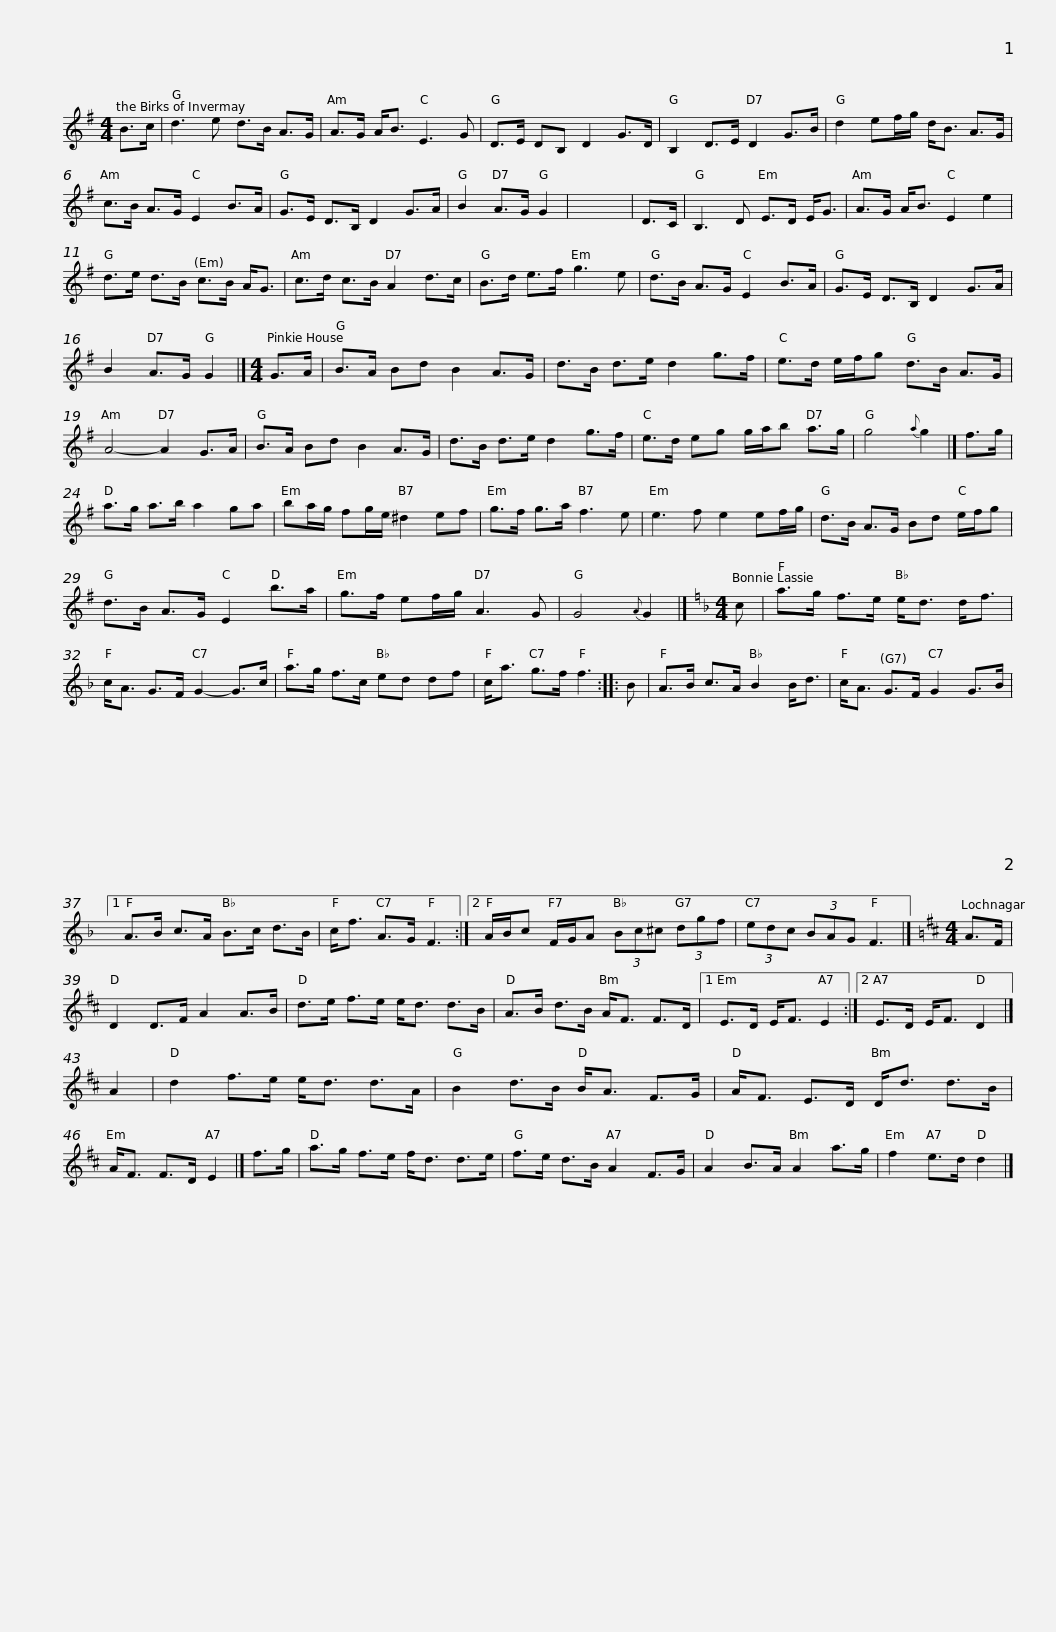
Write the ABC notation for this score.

X:1
L:1/8
M:4/4
I:linebreak $
K:G
V:1 treble
V:1
 B>c | d3 e d>B A>G | A>G A<B E3 G | D>E DB, D2 G>D | B,2 D>E D2 G>B | %5
 d2 ef/g/ d<B A>G |$ c>B A>G E2 B>A | G>E D>B, D2 G>A | B2 A>G G2 | x8 | %10
 D>C | B,3 D E>D E<G | A>G A<B E2 e2 |$ d>e d>B c>B A<G | c>d c>B A2 d>c | %15
 B>d e>f g3 e | d>B A>G E2 B>A | G>E D>B, D2 G>A |$ B2 A>G G2 |][M:4/4] G>A | %20
 B>A Bd B2 A>G | d>B d>e d2 g>f | e>d e/f/g d>B A>G | A4- A2 G>A |$ B>A Bd B2 A>G | %25
 d>B d>e d2 g>f | e>d eg g/a/b a>g | g4{a} g2 |] f>g | a>g a>b a2 ga |$ %30
 ba/g/ fg/e/ ^d2 ef | g>f g>a f3 e | e3 f e2 ef/g/ | d>B A>G Bd e/f/g | d>B A>G E2 b>a |$ %35
 g>f ef/g/ A3 G | G4{A} G2 |][K:F][M:4/4] c | a>g f>e e<d d<f | c<A G>F G2- G>c | %40
 a>g f>c ed df |$ c<a g>f f3 :: B | A>B c>A B2 B<d | c<A G>F G2 G>B |1 %45
 A>B c>A B>c d>B | c<f A>G F3 :|2$ A/B/c F/G/A (3Bc^c (3dgf | (3edc (3BAG F3 |][K:D][M:4/4] A>F | %50
 D2 D>F A2 A>B | d>e f>e e<d d>B |$ A>B d>B A<F F>D |1 E>D E<F E2 :|2 E>D E<F D2 |] %55
 A2 | d2 f>e e<d d>A | B2 d>B B<A F>G |$ A<F E>D D<d d>B | A<F F>D E2 |] %60
 f>g | a>g f>e f<d d>e | f>e d>B A2 F>G | A2 B>A A2 a>g |$ f2 e>d d2 |] %65
